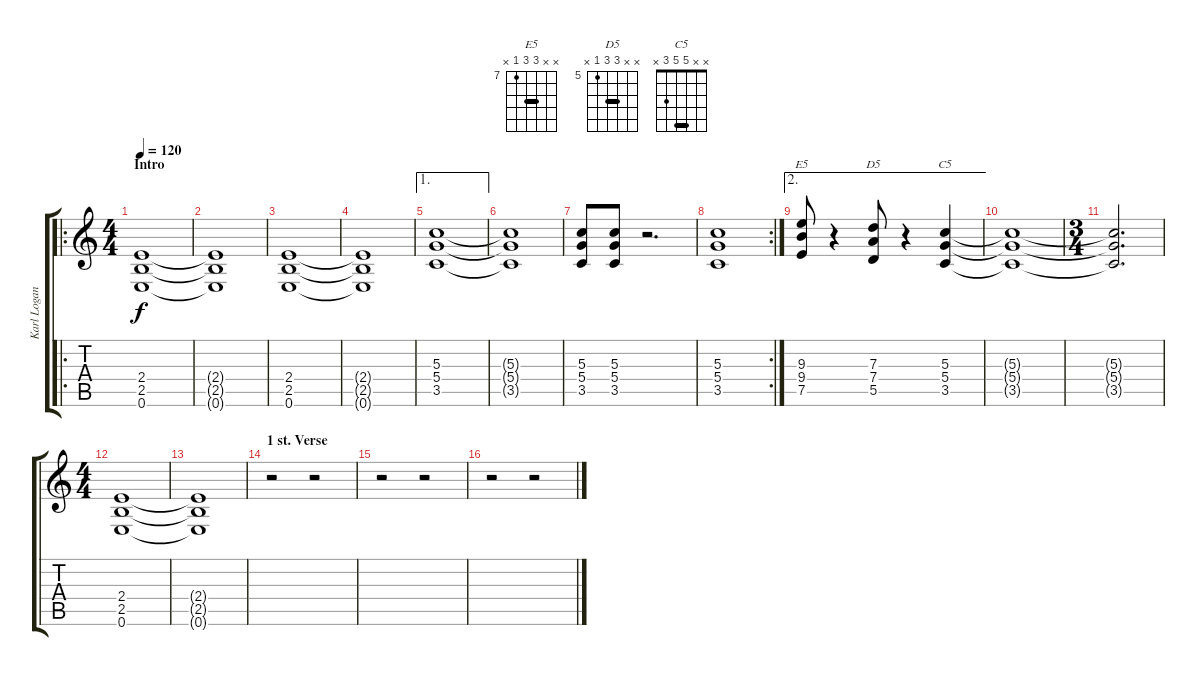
\track ("Karl Logan Rhytm" "Karl Logan") {instrument distortionguitar}
\staff {score tabs}
\tuning (E4 B3 G3 D3 A2 E2) {hide}
\chord ("E5" x x 9 9 7 x) {firstfret 7 barre 9}
\chord ("D5" x x 7 7 5 x) {firstfret 5 barre 7}
\chord ("C5" x x 5 5 3 x) {barre 5}
\ro
\ts (4 4)
\section ("" "Intro")
\tempo 120
\clef g2
\ks c
(2.4 2.5 0.6).1{dy f instrument distortionguitar} |
(2.4{t} 2.5{t} 0.6{t}).1 |
(2.4 2.5 0.6).1 |
(2.4{t} 2.5{t} 0.6{t}).1 |
\ae 1
(5.3 5.4 3.5).1 |
(5.3{t} 5.4{t} 3.5{t}).1 |
(5.3 5.4 3.5).8 (5.3 5.4 3.5).8 r.2{d} |
\rc 2
(5.3 5.4 3.5).1 |
\ae 2
(9.3 9.4 7.5).8{ch "E5"} r.4 (7.3 7.4 5.5).8{ch "D5"} r.4 (5.3 5.4 3.5).4{ch "C5"} |
(5.3{t} 5.4{t} 3.5{t}).1 |
\ts (3 4)
(5.3{t} 5.4{t} 3.5{t}).2{d} |
\ts (4 4)
(2.4 2.5 0.6).1 |
(2.4{t} 2.5{t} 0.6{t}).1 |
\section ("" "1 st. Verse")
r.2 r.2 |
r.2 r.2 |
r.2 r.2
